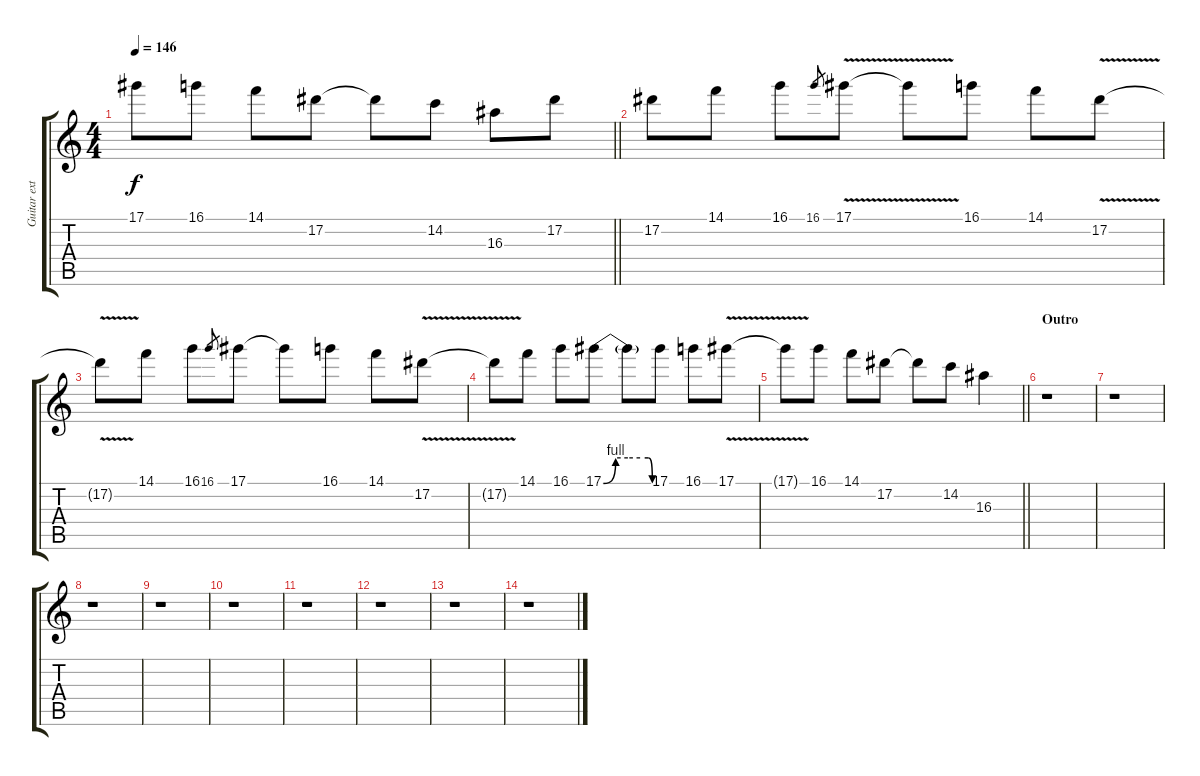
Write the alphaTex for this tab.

\track ("Guitar extra Coda" "Guitar ext") {instrument overdrivenguitar}
\staff {score tabs}
\tuning (Eb4 Bb3 Gb3 Db3 Ab2 Eb2) {hide}
\ts (4 4)
\tempo 146
\clef g2
\barLineRight lightlight
\ks c
17.1{t}.8{dy f} 16.1.8 14.1.8 17.2.8 17.2{t}.8 14.2.8 16.3.8 17.2.8 |
17.2.8 14.1.8 16.1.8 16.1.8{gr} 17.1{v}.8 17.1{t}.8 16.1.8 14.1.8 17.2{v}.8 |
17.2{t}.8 14.1.8 16.1.8 16.1.8{gr} 17.1.8 17.1{t}.8 16.1.8 14.1.8 17.2{v}.8 |
17.2{t}.8 14.1.8 16.1.8 17.1{be (custom 0 0 15 4 30 4 45 4 55 4 60 0)}.8 17.1{t}.8 17.1.8 16.1.8 17.1{v}.8 |
\barLineRight lightlight
17.1{t}.8 16.1.8 14.1.8 17.2.8 17.2{t}.8 14.2.8 16.3.4 |
\section ("" "Outro")
r.1 |
r.1 |
r.1 |
r.1 |
r.1 |
r.1 |
r.1 |
r.1 |
r.1
